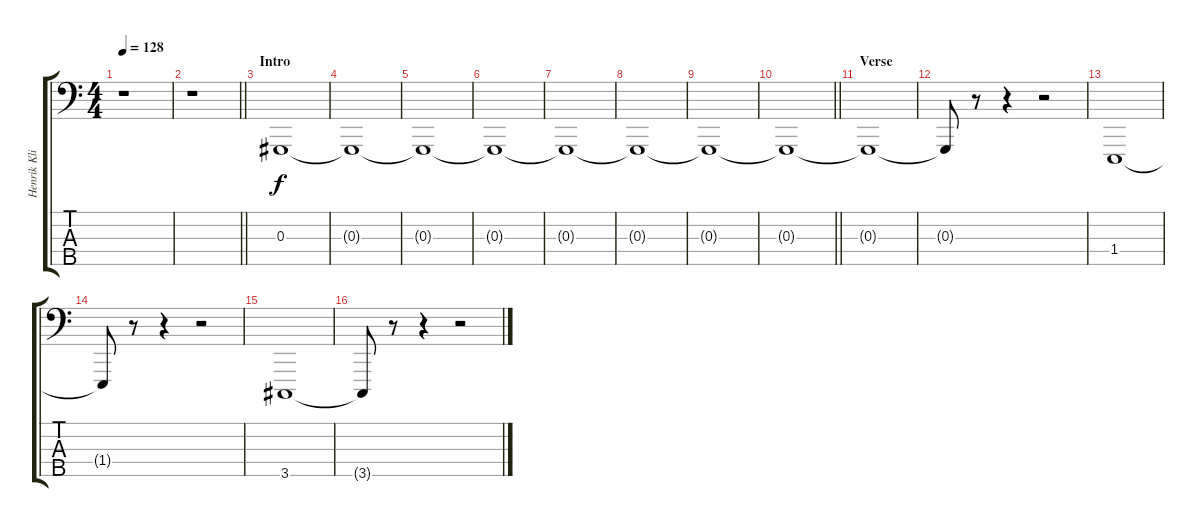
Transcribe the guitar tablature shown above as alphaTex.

\track ("Henrik Klingenberg - Keyboard 2" "Henrik Kli") {instrument lead2sawtooth}
\staff {score tabs}
\tuning (Gb2 Db2 Ab1 Eb1 Bb0) {hide}
\ts (4 4)
\tempo 128
\clef f4
\ks c
r.1{dy f instrument lead2sawtooth} |
\barLineRight lightlight
r.1 |
\section ("" "Intro")
0.3.1 |
0.3{t}.1 |
0.3{t}.1 |
0.3{t}.1 |
0.3{t}.1 |
0.3{t}.1 |
0.3{t}.1 |
\barLineRight lightlight
0.3{t}.1 |
\section ("" "Verse")
0.3{t}.1 |
0.3{t}.8 r.8 r.4 r.2 |
1.4.1 |
1.4{t}.8 r.8 r.4 r.2 |
3.5.1 |
3.5{t}.8 r.8 r.4 r.2
